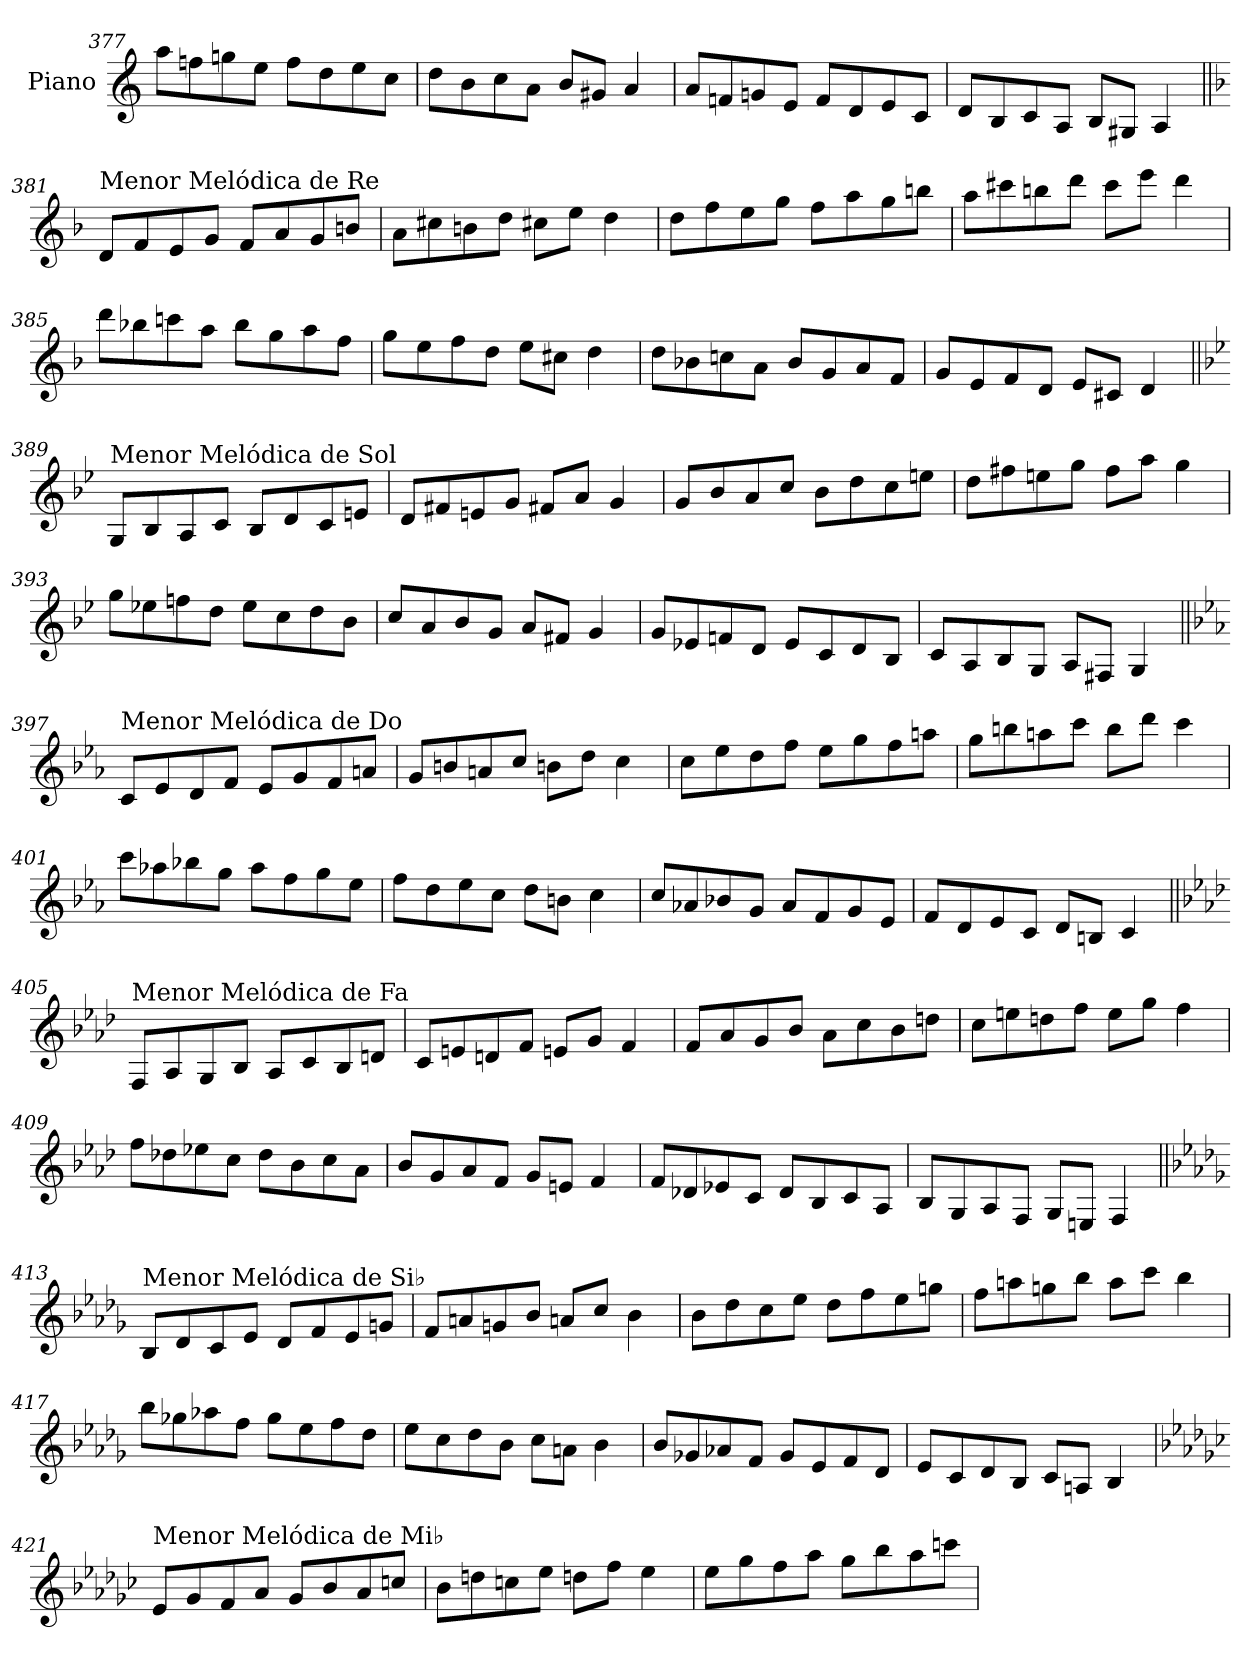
**kern
*part1
*staff1
*I"Piano
*I'Pno.
!!LO:LB:g=z
*clefG2
*k[]
=377
8aa\L
8ffn\
8ggn\
8ee\J
8ff\L
8dd\
8ee\
8cc\J
=378
8dd\L
8b\
8cc\
8a\J
8b/L
8g#X/J
4a/
=379
8a/L
8fn/
8gn/
8e/J
8f/L
8d/
8e/
8c/J
=380
8d/L
8B/
8c/
8A/J
8B/L
8G#X/J
4A/
!!LO:LB:g=z
=381||
*k[b-]
!LO:TX:a:t=Menor Melódica de Re
8d/L
8f/
8e/
8g/J
8f/L
8a/
8g/
8bn/J
=382
8a\L
8cc#X\
8bn\
8dd\J
8cc#X\L
8ee\J
4dd\
=383
8dd\L
8ff\
8ee\
8gg\J
8ff\L
8aa\
8gg\
8bbn\J
=384
8aa\L
8ccc#X\
8bbn\
8ddd\J
8ccc#\L
8eee\J
4ddd\
!!LO:LB:g=z
=385
8ddd\L
8bb-X\
8cccn\
8aa\J
8bb-\L
8gg\
8aa\
8ff\J
=386
8gg\L
8ee\
8ff\
8dd\J
8ee\L
8cc#X\J
4dd\
=387
8dd\L
8b-X\
8ccn\
8a\J
8b-/L
8g/
8a/
8f/J
=388
8g/L
8e/
8f/
8d/J
8e/L
8c#X/J
4d/
!!LO:LB:g=z
=389||
*k[b-e-]
!LO:TX:a:t=Menor Melódica de Sol
8G/L
8B-/
8A/
8c/J
8B-/L
8d/
8c/
8en/J
=390
8d/L
8f#X/
8en/
8g/J
8f#X/L
8a/J
4g/
=391
8g/L
8b-/
8a/
8cc/J
8b-\L
8dd\
8cc\
8een\J
=392
8dd\L
8ff#X\
8een\
8gg\J
8ff#\L
8aa\J
4gg\
!!LO:LB:g=z
=393
8gg\L
8ee-X\
8ffn\
8dd\J
8ee-\L
8cc\
8dd\
8b-\J
=394
8cc/L
8a/
8b-/
8g/J
8a/L
8f#X/J
4g/
=395
8g/L
8e-X/
8fn/
8d/J
8e-/L
8c/
8d/
8B-/J
=396
8c/L
8A/
8B-/
8G/J
8A/L
8F#X/J
4G/
!!LO:LB:g=z
=397||
*k[b-e-a-]
!LO:TX:a:t=Menor Melódica de Do
8c/L
8e-/
8d/
8f/J
8e-/L
8g/
8f/
8an/J
=398
8g/L
8bn/
8an/
8cc/J
8bn\L
8dd\J
4cc\
=399
8cc\L
8ee-\
8dd\
8ff\J
8ee-\L
8gg\
8ff\
8aan\J
=400
8gg\L
8bbn\
8aan\
8ccc\J
8bb\L
8ddd\J
4ccc\
!!LO:LB:g=z
=401
8ccc\L
8aa-X\
8bb-X\
8gg\J
8aa-\L
8ff\
8gg\
8ee-\J
=402
8ff\L
8dd\
8ee-\
8cc\J
8dd\L
8bn\J
4cc\
=403
8cc/L
8a-X/
8b-X/
8g/J
8a-/L
8f/
8g/
8e-/J
=404
8f/L
8d/
8e-/
8c/J
8d/L
8Bn/J
4c/
!!LO:PB:g=z
=405||
*k[b-e-a-d-]
!LO:TX:a:t=Menor Melódica de Fa
8F/L
8A-/
8G/
8B-/J
8A-/L
8c/
8B-/
8dn/J
=406
8c/L
8en/
8dn/
8f/J
8en/L
8g/J
4f/
=407
8f/L
8a-/
8g/
8b-/J
8a-\L
8cc\
8b-\
8ddn\J
=408
8cc\L
8een\
8ddn\
8ff\J
8ee\L
8gg\J
4ff\
!!LO:LB:g=z
=409
8ff\L
8dd-X\
8ee-X\
8cc\J
8dd-\L
8b-\
8cc\
8a-\J
=410
8b-/L
8g/
8a-/
8f/J
8g/L
8en/J
4f/
=411
8f/L
8d-X/
8e-X/
8c/J
8d-/L
8B-/
8c/
8A-/J
=412
8B-/L
8G/
8A-/
8F/J
8G/L
8En/J
4F/
!!LO:LB:g=z
=413||
*k[b-e-a-d-g-]
!LO:TX:a:t=Menor Melódica de Si♭
8B-/L
8d-/
8c/
8e-/J
8d-/L
8f/
8e-/
8gn/J
=414
8f/L
8an/
8gn/
8b-/J
8an/L
8cc/J
4b-\
=415
8b-\L
8dd-\
8cc\
8ee-\J
8dd-\L
8ff\
8ee-\
8ggn\J
=416
8ff\L
8aan\
8ggn\
8bb-\J
8aa\L
8ccc\J
4bb-\
!!LO:LB:g=z
=417
8bb-\L
8gg-X\
8aa-X\
8ff\J
8gg-\L
8ee-\
8ff\
8dd-\J
=418
8ee-\L
8cc\
8dd-\
8b-\J
8cc\L
8an\J
4b-\
=419
8b-/L
8g-X/
8a-X/
8f/J
8g-/L
8e-/
8f/
8d-/J
=420
8e-/L
8c/
8d-/
8B-/J
8c/L
8An/J
4B-/
!!LO:LB:g=z
=421
*k[b-e-a-d-g-c-]
!LO:TX:a:t=Menor Melódica de Mi♭
8e-/L
8g-/
8f/
8a-/J
8g-/L
8b-/
8a-/
8ccn/J
=422
8b-\L
8ddn\
8ccn\
8ee-\J
8ddn\L
8ff\J
4ee-\
=423
8ee-\L
8gg-\
8ff\
8aa-\J
8gg-\L
8bb-\
8aa-\
8cccn\J
=
*-
